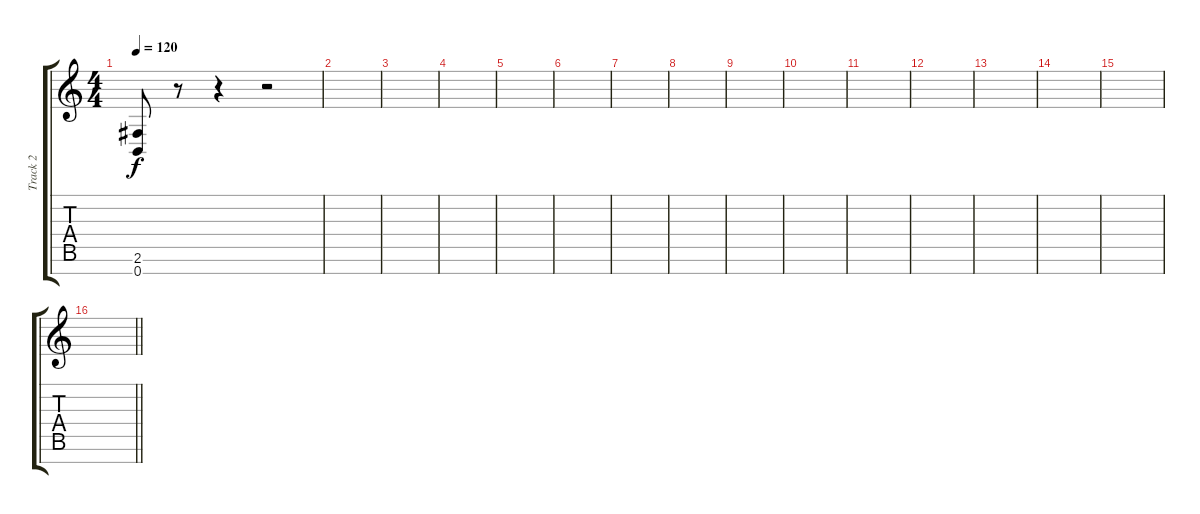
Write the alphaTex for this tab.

\track ("Track 2" "Track 2") {instrument distortionguitar}
\staff {score tabs}
\tuning (E4 B3 G3 D3 A2 E2 B1) {hide}
\ts (4 4)
\tempo 120
\clef g2
\ks c
(2.6 0.7).8{dy f} r.8 r.4 r.2 |
|
|
|
|
|
|
|
|
|
|
|
|
|
|
\barLineRight lightlight
